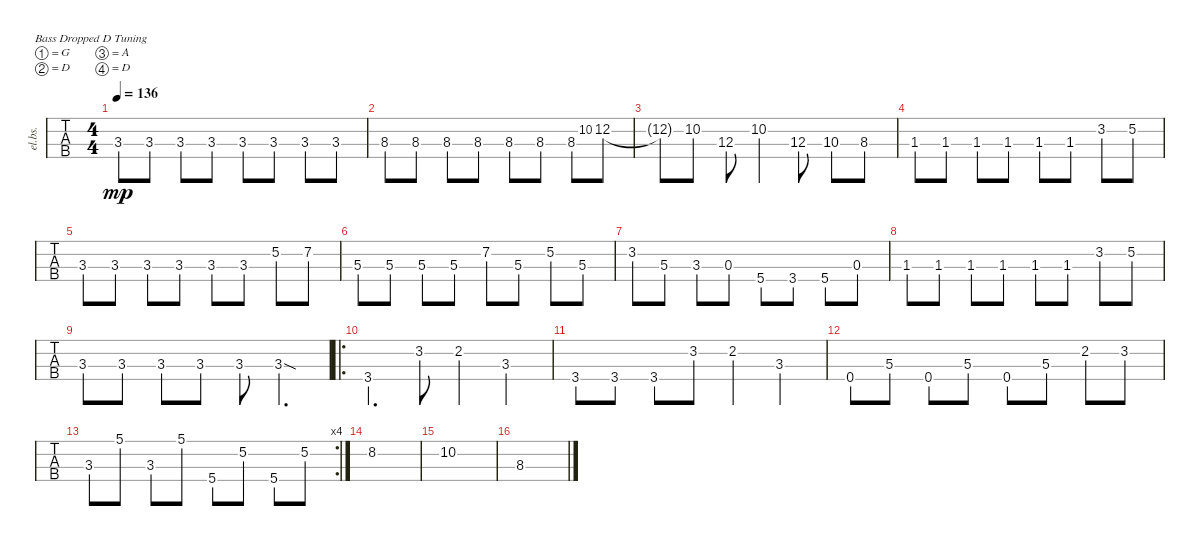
\bracketExtendMode nobrackets
\track ("Bass Track - Drop D" "el.bs.") {instrument electricbasspick}
\staff {tabs}
\tuning (G2 D2 A1 D1)
\displaytranspose -12
\ts (4 4)
\tempo 136
\clef f4
\ks aminor
3.3.8{dy mp} 3.3.8 3.3.8 3.3.8 3.3.8 3.3.8 3.3.8 3.3.8 |
8.3.8 8.3.8 8.3.8 8.3.8 8.3.8 8.3.8 8.3.8 10.2.8{gr} 12.2.8 |
12.2{t}.8 10.2.8 12.3.8 10.2.4 12.3.8 10.3.8 8.3.8 |
1.3{acc #}.8 1.3{acc #}.8 1.3{acc #}.8 1.3{acc #}.8 1.3{acc #}.8 1.3{acc #}.8 3.2.8 5.2.8 |
3.3.8 3.3.8 3.3.8 3.3.8 3.3.8 3.3.8 5.2.8 7.2.8 |
5.3.8 5.3.8 5.3.8 5.3.8 7.2.8 5.3.8 5.2.8 5.3.8 |
3.2.8 5.3.8 3.3.8 0.3.8 5.4.8 3.4.8 5.4.8 0.3.8 |
1.3{acc #}.8 1.3{acc #}.8 1.3{acc #}.8 1.3{acc #}.8 1.3{acc #}.8 1.3{acc #}.8 3.2.8 5.2.8 |
3.3.8 3.3.8 3.3.8 3.3.8 3.3.8 3.3{sod}.4{d} |
\ro
3.4.4{d} 3.2.8 2.2.4 3.3.4 |
3.4{st}.8 3.4{st}.8 3.4{st}.8 3.2.8 2.2.4 3.3.4 |
0.4.8 5.3.8 0.4.8 5.3.8 0.4.8 5.3.8 2.2.8 3.2.8 |
\rc 4
3.3.8 5.1.8 3.3.8 5.1.8 5.4.8 5.2.8 5.4.8 5.2.8 |
8.2{acc #}.1 |
10.2.1 |
8.3.1
